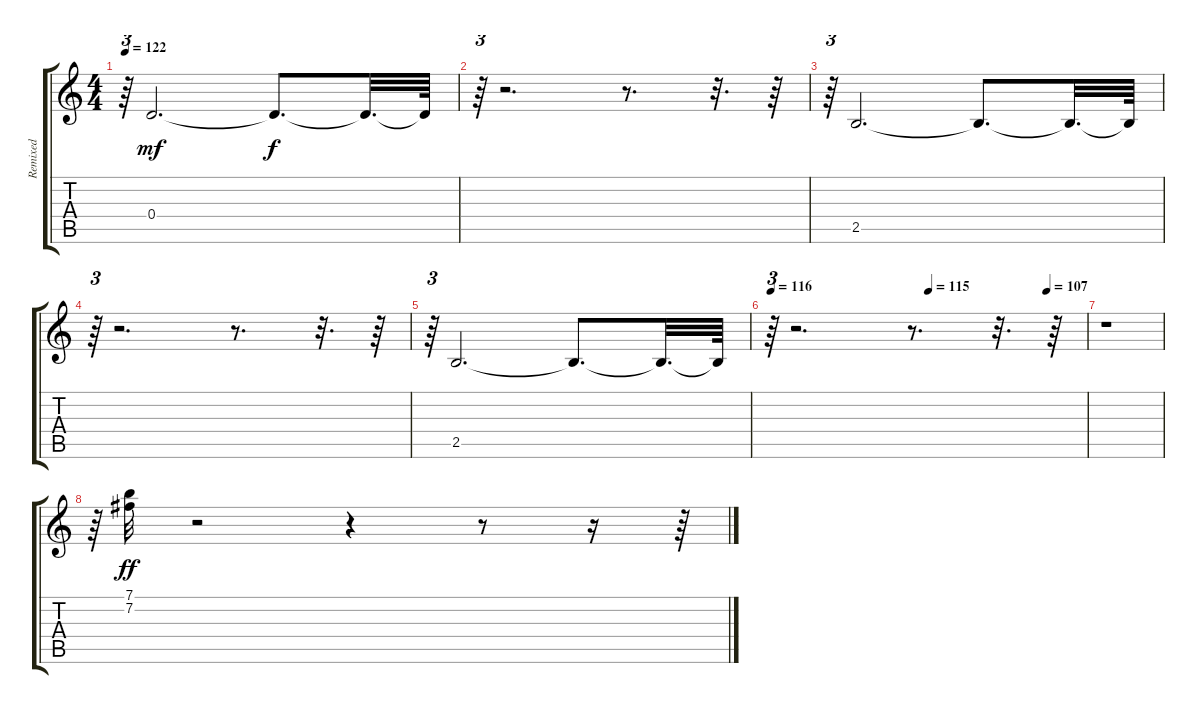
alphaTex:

\track ("Remixed" "Remixed") {instrument electricguitarclean}
\staff {score tabs}
\tuning (E4 B3 G3 D3 A2 E2) {hide}
\ts (4 4)
\tempo 122
\clef g2
\ks c
r.64{tu (3 2) dy f} 0.4.2{d dy mf} 0.4{t}.8{d dy f} 0.4{t}.32{d} 0.4{t}.64 |
r.64{tu (3 2)} r.2{d} r.8{d} r.32{d} r.64 |
r.64{tu (3 2)} 2.5.2{d} 2.5{t}.8{d} 2.5{t}.32{d} 2.5{t}.64 |
r.64{tu (3 2)} r.2{d} r.8{d} r.32{d} r.64 |
r.64{tu (3 2)} 2.5.2{d} 2.5{t}.8{d} 2.5{t}.32{d} 2.5{t}.64 |
\tempo 116
\tempo (115 0.5)
\tempo (107 0.875)
r.64{tu (3 2)} r.2{d} r.8{d} r.32{d} r.64 |
r.1 |
r.64{tu (3 2)} (7.1 7.2).32{dy ff} r.2 r.4 r.8 r.16 r.64
